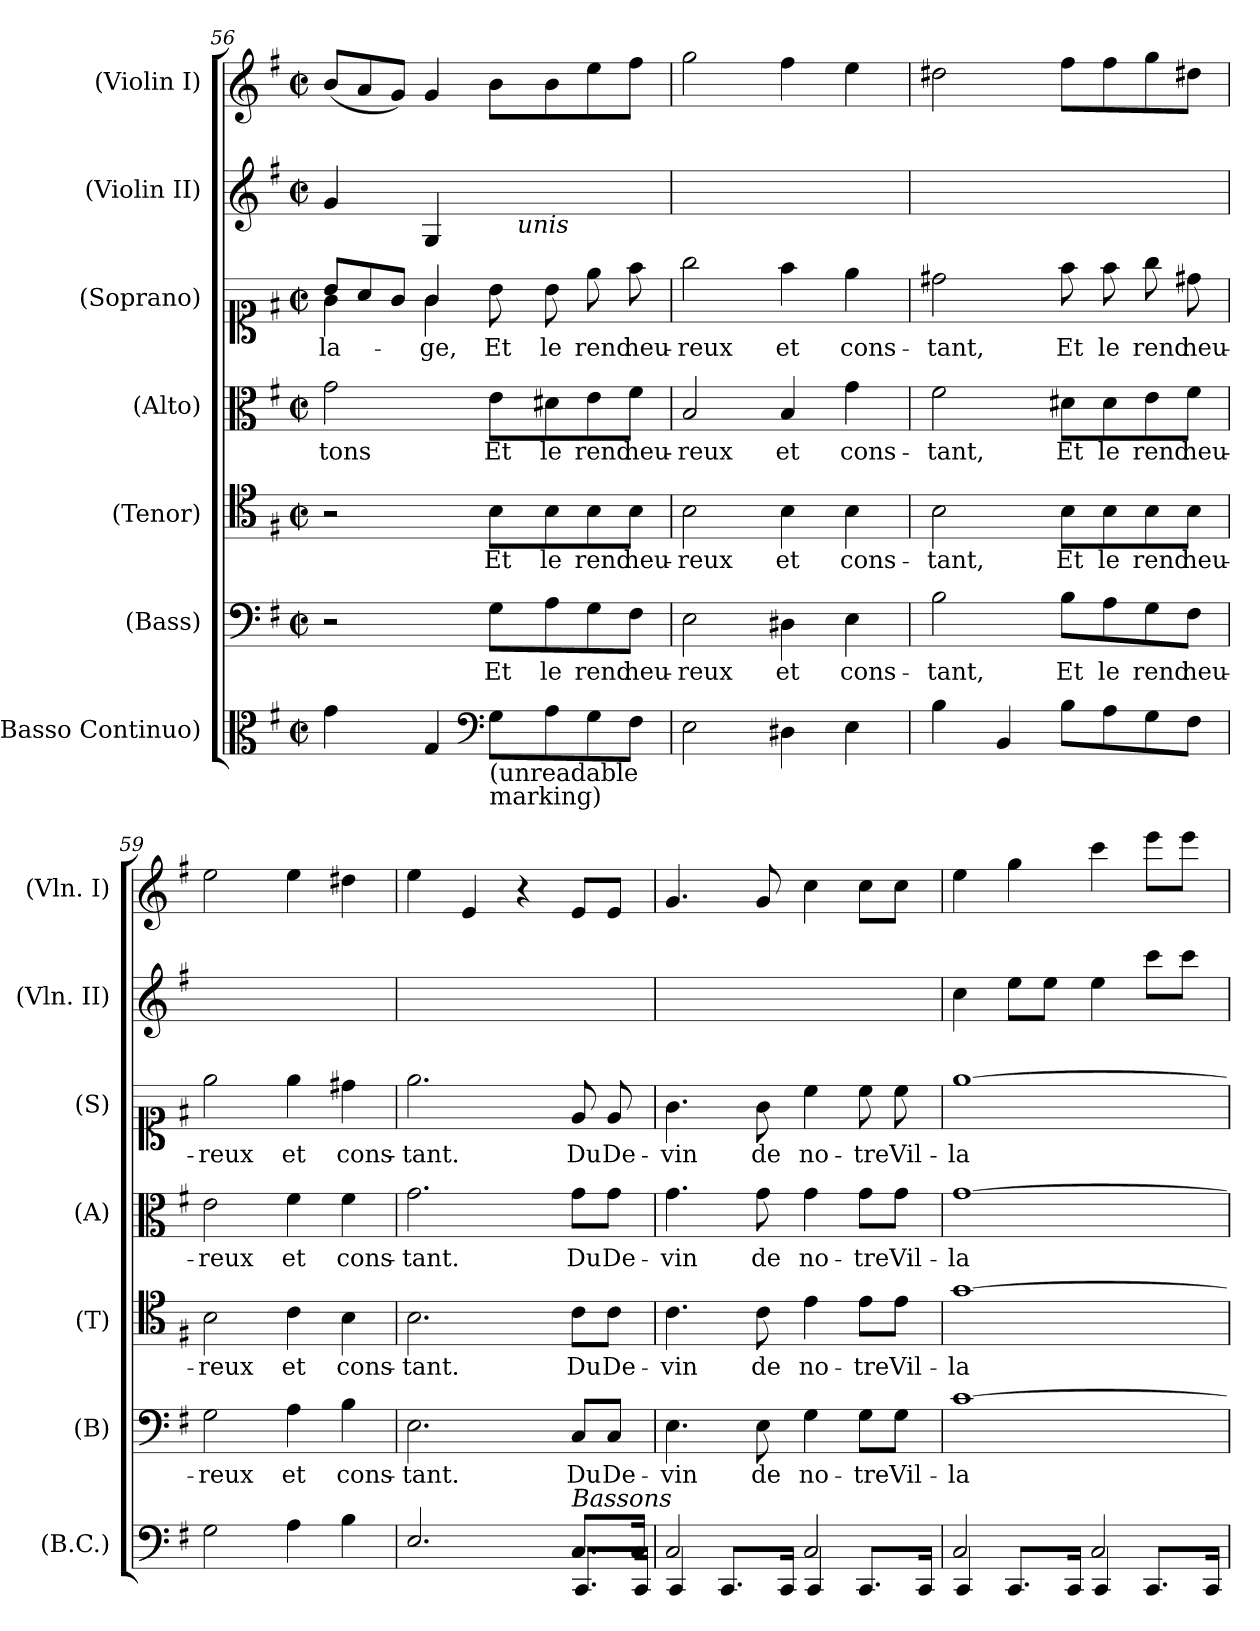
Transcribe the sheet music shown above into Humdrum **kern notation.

**kern	**kern	**text	**kern	**text	**kern	**text	**kern	**text	**kern	**kern
*part7	*part6	*part6	*part5	*part5	*part4	*part4	*part3	*part3	*part2	*part1
*staff7	*staff6	*staff6	*staff5	*staff5	*staff4	*staff4	*staff3	*staff3	*staff2	*staff1
*I"(Basso Continuo)	*I"(Bass)	*	*I"(Tenor)	*	*I"(Alto)	*	*I"(Soprano)	*	*I"(Violin II)	*I"(Violin I)
*I'(B.C.)	*I'(B)	*	*I'(T)	*	*I'(A)	*	*I'(S)	*	*I'(Vln. II)	*I'(Vln. I)
*clefC3	*clefF4	*	*clefC4	*	*clefC3	*	*clefC1	*	*clefG2	*clefG2
*k[f#]	*k[f#]	*	*k[f#]	*	*k[f#]	*	*k[f#]	*	*k[f#]	*k[f#]
*G:	*G:	*	*G:	*	*G:	*	*G:	*	*G:	*G:
*M2/2	*M2/2	*	*M2/2	*	*M2/2	*	*M2/2	*	*M2/2	*M2/2
*met(c|)	*met(c|)	*	*met(c|)	*	*met(c|)	*	*met(c|)	*	*met(c|)	*met(c|)
*	*	*	*	*	*	*	*Xtuplet	*	*	*Xtuplet
=56	=56	=56	=56	=56	=56	=56	=56	=56	=56	=56
*	*	*	*	*	*	*	*^	*	*^	*
4g\	2r	.	2r	.	2g\	-tons	12b/L	4g\	-la-	4g/	2ryy	(12b/L
.	.	.	.	.	.	.	12a/	.	.	.	.	12a/
.	.	.	.	.	.	.	12g/J	.	.	.	.	12g/J)
4G/	.	.	.	.	.	.	4g/	4g\	-ge,	4G/	.	4g/
*clefF4	*	*	*	*	*	*	*	*	*	*	*	*
!LO:TX:b:t=(unreadable\nmarking)	!	!	!	!	!	!	!	!	!	!	!	!
8G\L	8G\L	Et	8B\L	Et	8e\L	Et	8b\	2ryy	Et	2ryy	16ryy	8b\L
!	!	!	!	!	!	!	!	!	!	!	!LO:TX:b:i:t=unis	!
.	.	.	.	.	.	.	.	.	.	.	4..ryy	.
8A\	8A\	le	8B\	le	8d#X\	le	8b\	.	le	.	.	8b\
8G\	8G\	rend	8B\	rend	8e\	rend	8ee\	.	rend	.	.	8ee\
8F#\J	8F#\J	heu-	8B\J	heu-	8f#\J	heu-	8ff#\	.	heu-	.	.	8ff#\J
*	*	*	*	*	*	*	*v	*v	*	*	*	*
*	*	*	*	*	*	*	*	*	*v	*v	*
=57	=57	=57	=57	=57	=57	=57	=57	=57	=57	=57
2E\	2E\	-reux	2B\	-reux	2B/	-reux	2gg\	-reux	1ryy	2gg\
4D#X\	4D#X\	et	4B\	et	4B/	et	4ff#\	et	.	4ff#\
4E\	4E\	cons-	4B\	cons-	4g\	cons-	4ee\	cons-	.	4ee\
!!LO:LB:g=z
=58	=58	=58	=58	=58	=58	=58	=58	=58	=58	=58
4B\	2B\	-tant,	2B\	-tant,	2f#\	-tant,	2dd#X\	-tant,	1ryy	2dd#X\
4BB/	.	.	.	.	.	.	.	.	.	.
8B\L	8B\L	Et	8B\L	Et	8d#X\L	Et	8ff#\	Et	.	8ff#\L
8A\	8A\	le	8B\	le	8d#\	le	8ff#\	le	.	8ff#\
8G\	8G\	rend	8B\	rend	8e\	rend	8gg\	rend	.	8gg\
8F#\J	8F#\J	heu-	8B\J	heu-	8f#\J	heu-	8dd#X\	heu-	.	8dd#X\J
=59	=59	=59	=59	=59	=59	=59	=59	=59	=59	=59
2G\	2G\	-reux	2B\	-reux	2e\	-reux	2ee\	-reux	1ryy	2ee\
4A\	4A\	et	4c\	et	4f#\	et	4ee\	et	.	4ee\
4B\	4B\	cons-	4B\	cons-	4f#\	cons-	4dd#X\	cons-	.	4dd#X\
=60	=60	=60	=60	=60	=60	=60	=60	=60	=60	=60
*^	*	*	*	*	*	*	*	*	*	*
2.E/	2.ryy	2.E\	-tant.	2.B\	-tant.	2.g\	-tant.	2.ee\	-tant.	1ryy	4ee\
.	.	.	.	.	.	.	.	.	.	.	4e/
.	.	.	.	.	.	.	.	.	.	.	4r
!LO:TX:a:i:t=Bassons	!	!	!	!	!	!	!	!	!	!	!
8.C/L	8.CC/L	8C/L	Du	8c\L	Du	8g\L	Du	8e/	Du	.	8e/L
.	.	8C/J	De-	8c\J	De-	8g\J	De-	8e/	De-	.	8e/J
16C/Jk	16CC/Jk	.	.	.	.	.	.	.	.	.	.
=61	=61	=61	=61	=61	=61	=61	=61	=61	=61	=61	=61
2C/	4CC/	4.E\	-vin	4.c\	-vin	4.g\	-vin	4.g\	-vin	1ryy	4.g/
.	8.CC/L	.	.	.	.	.	.	.	.	.	.
.	.	8E\	de	8c\	de	8g\	de	8g\	de	.	8g/
.	16CC/Jk	.	.	.	.	.	.	.	.	.	.
2C/	4CC/	4G\	no-	4e\	no-	4g\	no-	4cc\	no-	.	4cc\
.	8.CC/L	8G\L	-tre	8e\L	-tre	8g\L	-tre	8cc\	-tre	.	8cc\L
.	.	8G\J	Vil-	8e\J	Vil-	8g\J	Vil-	8cc\	Vil-	.	8cc\J
.	16CC/Jk	.	.	.	.	.	.	.	.	.	.
=62	=62	=62	=62	=62	=62	=62	=62	=62	=62	=62	=62
2C/	4CC/	[1c	-la-	[1g	-la-	[1g	-la-	[1ee	-la-	4cc\	4ee\
.	8.CC/L	.	.	.	.	.	.	.	.	8ee\L	4gg\
.	.	.	.	.	.	.	.	.	.	8ee\J	.
.	16CC/Jk	.	.	.	.	.	.	.	.	.	.
2C/	4CC/	.	.	.	.	.	.	.	.	4ee\	4ccc\
.	8.CC/L	.	.	.	.	.	.	.	.	8ccc\L	8eee\L
.	.	.	.	.	.	.	.	.	.	8ccc\J	8eee\J
.	16CC/Jk	.	.	.	.	.	.	.	.	.	.
*v	*v	*	*	*	*	*	*	*	*	*	*
=	=	=	=	=	=	=	=	=	=	=
*-	*-	*-	*-	*-	*-	*-	*-	*-	*-	*-
